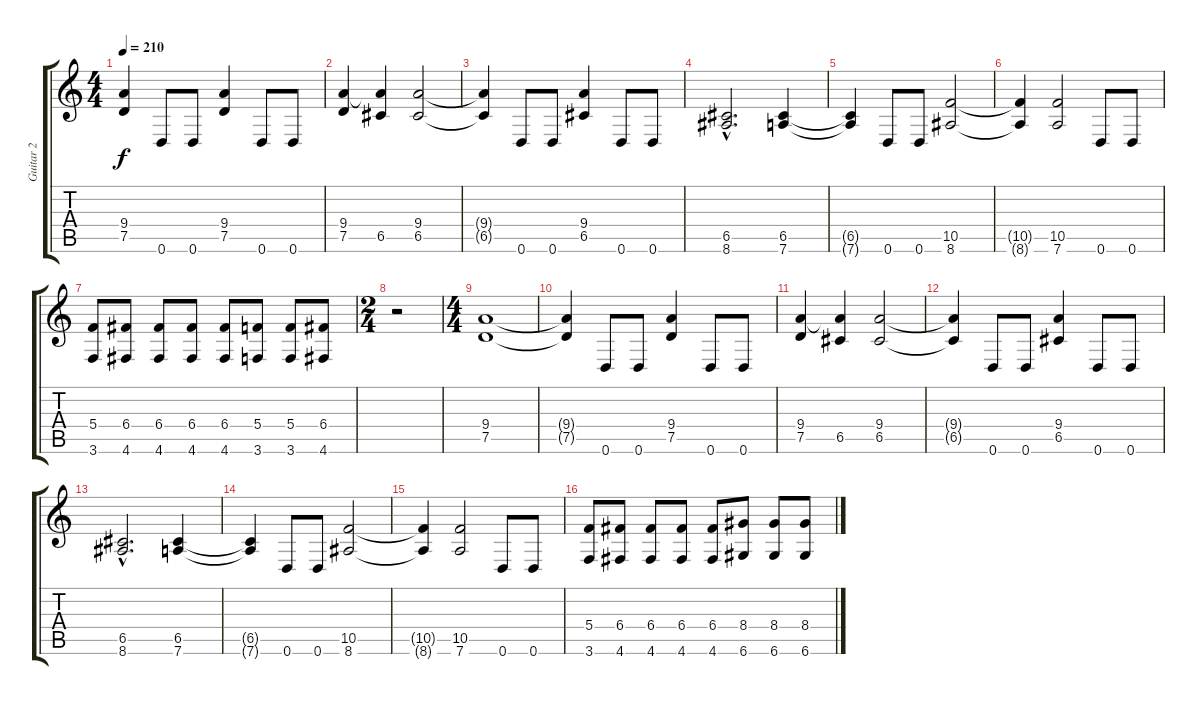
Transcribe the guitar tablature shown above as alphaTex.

\track ("Guitar 2" "Guitar 2") {instrument distortionguitar}
\staff {score tabs}
\tuning (D4 A3 F3 C3 G2 D2) {hide}
\ts (4 4)
\tempo 210
\clef g2
\ks c
(9.4{t} 7.5{t}).4{dy f} 0.6.8 0.6.8 (9.4 7.5).4 0.6.8 0.6.8 |
(9.4 7.5).4 (9.4{t} 6.5).4 (9.4 6.5).2 |
(9.4{t} 6.5{t}).4 0.6.8 0.6.8 (9.4 6.5).4 0.6.8 0.6.8 |
(6.5{hac} 8.6{hac}).2{d} (6.5 7.6).4 |
(6.5{t} 7.6{t}).4 0.6.8 0.6.8 (10.5 8.6).2 |
(10.5{t} 8.6{t}).4 (10.5 7.6).2 0.6.8 0.6.8 |
(5.4 3.6).8 (6.4 4.6).8 (6.4 4.6).8 (6.4 4.6).8 (6.4 4.6).8 (5.4 3.6).8 (5.4 3.6).8 (6.4 4.6).8 |
\ts (2 4)
r.2 |
\ts (4 4)
(9.4 7.5).1 |
(9.4{t} 7.5{t}).4 0.6.8 0.6.8 (9.4 7.5).4 0.6.8 0.6.8 |
(9.4 7.5).4 (9.4{t} 6.5).4 (9.4 6.5).2 |
(9.4{t} 6.5{t}).4 0.6.8 0.6.8 (9.4 6.5).4 0.6.8 0.6.8 |
(6.5{hac} 8.6{hac}).2{d} (6.5 7.6).4 |
(6.5{t} 7.6{t}).4 0.6.8 0.6.8 (10.5 8.6).2 |
(10.5{t} 8.6{t}).4 (10.5 7.6).2 0.6.8 0.6.8 |
(5.4 3.6).8 (6.4 4.6).8 (6.4 4.6).8 (6.4 4.6).8 (6.4 4.6).8 (8.4 6.6).8 (8.4 6.6).8 (8.4 6.6).8
